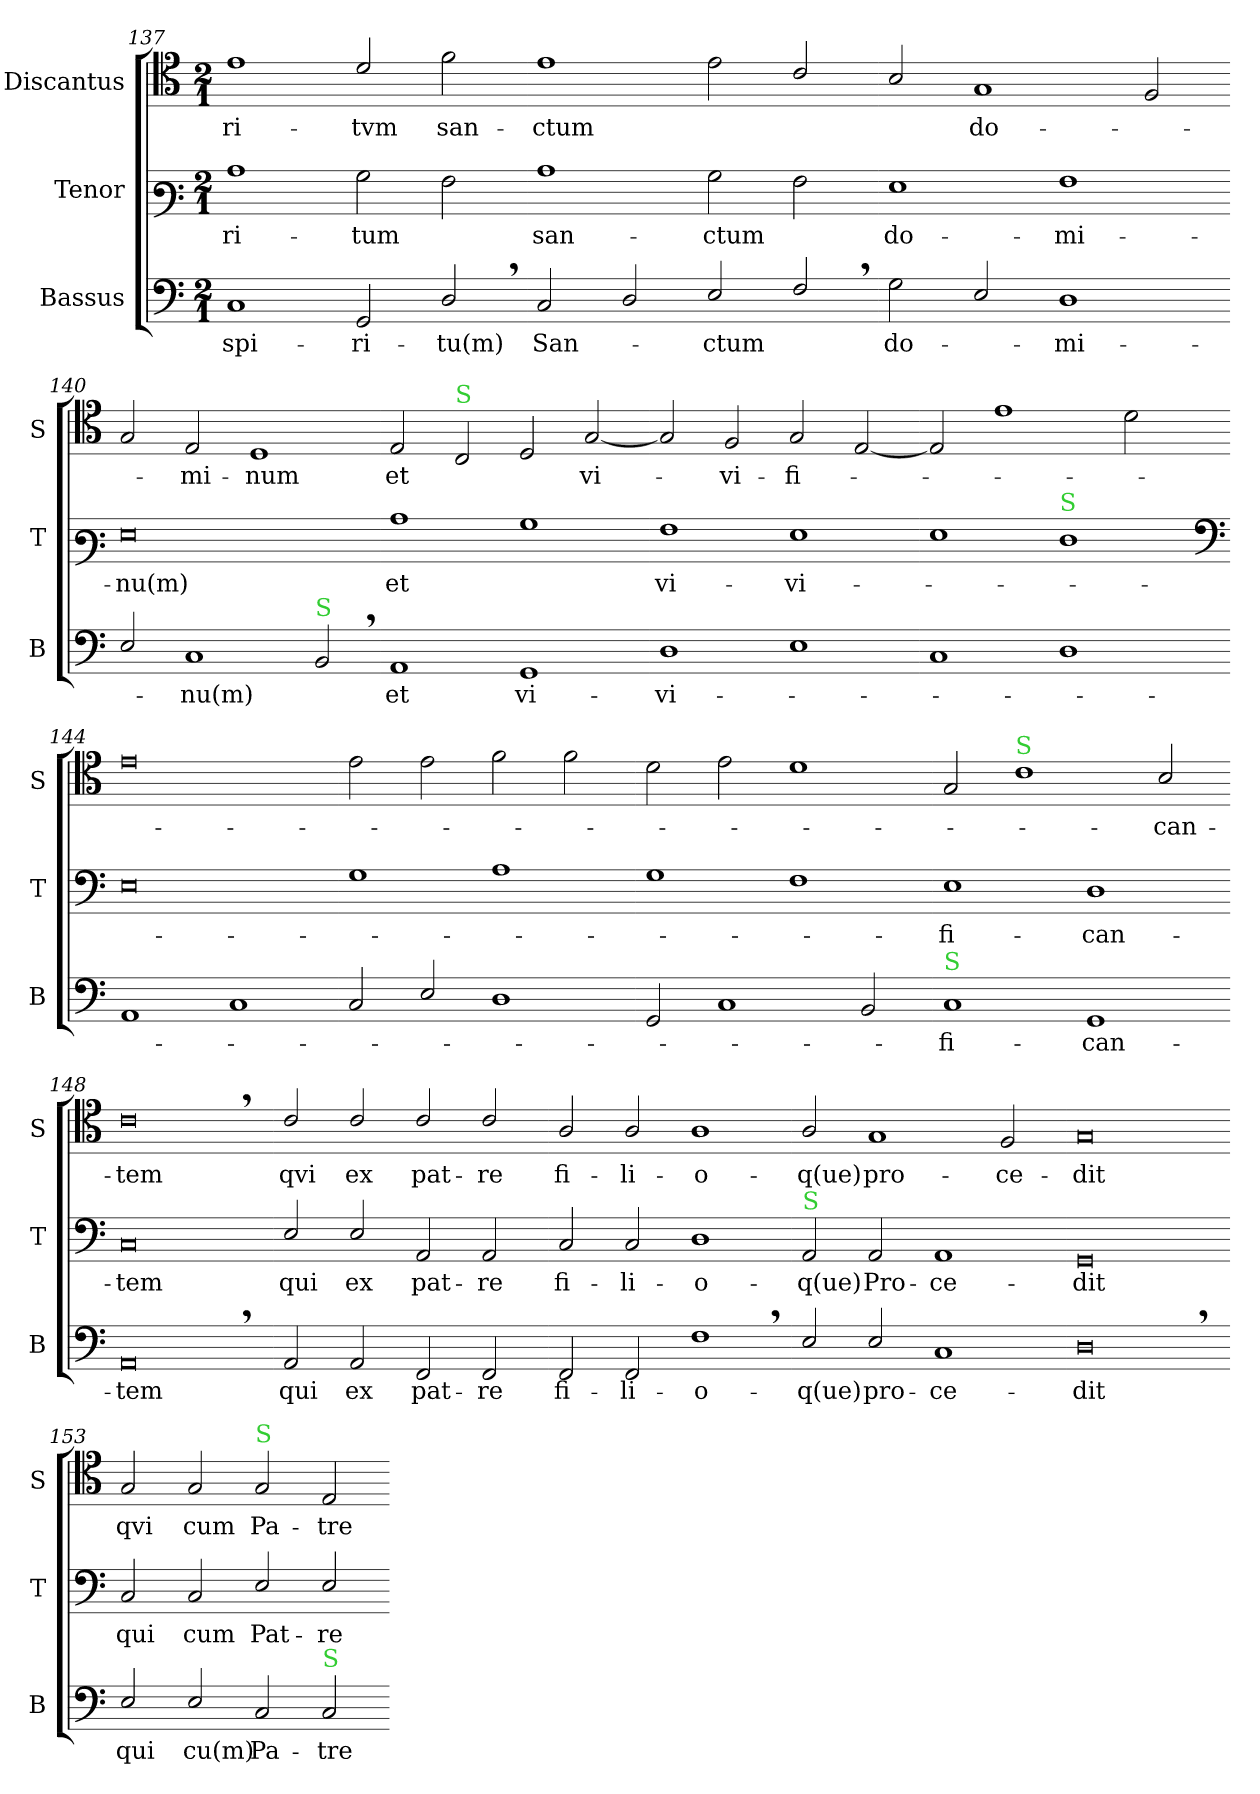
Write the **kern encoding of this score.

**kern	**text	**kern	**text	**kern	**text
*part3	*part3	*part2	*part2	*part1	*part1
*staff3	*staff3	*staff2	*staff2	*staff1	*staff1
*I"Bassus	*	*I"Tenor	*	*I"Discantus	*
*I'B	*	*I'T	*	*I'S	*
*clefF4	*	*clefF3	*	*clefC4	*
*k[]	*	*k[]	*	*k[]	*
*C:	*	*C:	*	*C:	*
*M2/1	*	*M2/1	*	*M2/1	*
=137	=137	=137	=137	=137	=137
1C	spi-	1c	-ri-	1e	-ri-
2GG/	-ri-	2B\	-tum	2d/	-tvm
2D,/	-tu(m)	2A\	.	2f\	san-
=138-	=138-	=138-	=138-	=138-	=138-
2C/	San-	1c	san-	1e	-ctum
2D/	.	.	.	.	.
2E/	-ctum	2B\	-ctum	2e\	.
2F,/	.	2A\	.	2c/	.
=139-	=139-	=139-	=139-	=139-	=139-
2G\	do-	1G	do-	2B/	.
2E/	.	.	.	1G	do-
1D	-mi-	1A	-mi-	.	.
.	.	.	.	2F/	.
=140-	=140-	=140-	=140-	=140-	=140-
2E/	.	0G	-nu(m)	2G/	.
1C	-nu(m)	.	.	2E/	-mi-
.	.	.	.	1D	-num
!LO:TX:a:color=limegreen:t=S	!	!	!	!	!
2BB,/	.	.	.	.	.
=141-	=141-	=141-	=141-	=141-	=141-
1AA	et	1c	et	2E/	et
!	!	!	!	!LO:TX:a:color=limegreen:t=S	!
.	.	.	.	2C/	.
1GG	vi-	1B	.	2D/	.
.	.	.	.	[2G/	vi-
=142-	=142-	=142-	=142-	=142-	=142-
1D	-vi-	1A	vi-	2G/]	.
.	.	.	.	2F/	-vi-
1E	.	1G	-vi-	2G/	-fi-
.	.	.	.	[2E/	.
=143-	=143-	=143-	=143-	=143-	=143-
1C	.	1G	.	2E/]	.
.	.	.	.	1e	.
!	!	!LO:TX:a:color=limegreen:t=S	!	!	!
1D	.	1F	.	.	.
.	.	.	.	2d\	.
=144-	=144-	=144-	=144-	=144-	=144-
*	*	*clefF4	*	*	*
1AA	.	0E	.	0e	.
1C	.	.	.	.	.
=145-	=145-	=145-	=145-	=145-	=145-
2C/	.	1G	.	2e\	.
2E/	.	.	.	2e\	.
1D	.	1A	.	2f\	.
.	.	.	.	2f\	.
=146-	=146-	=146-	=146-	=146-	=146-
2GG/	.	1G	.	2d\	.
1C	.	.	.	2e\	.
.	.	1F	.	1d	.
2BB/	.	.	.	.	.
=147-	=147-	=147-	=147-	=147-	=147-
!LO:TX:a:color=limegreen:t=S	!	!	!	!	!
1C	-fi-	1E	-fi-	2G/	.
!	!	!	!	!LO:TX:a:color=limegreen:t=S	!
.	.	.	.	1c	.
1GG	-can-	1D	-can-	.	.
.	.	.	.	2B/	-can-
=148-	=148-	=148-	=148-	=148-	=148-
0AA,	-tem	0C	-tem	0c,	-tem
=149-	=149-	=149-	=149-	=149-	=149-
2AA/	qui	2E/	qui	2c/	qvi
2AA/	ex	2E/	ex	2c/	ex
2FF/	pat-	2AA/	pat-	2c/	pat-
2FF/	-re	2AA/	-re	2c/	-re
=150-	=150-	=150-	=150-	=150-	=150-
2FF/	fi-	2C/	fi-	2A/	fi-
2FF/	-li-	2C/	-li-	2A/	-li-
1F,	-o-	1D	-o-	1A	-o-
=151-	=151-	=151-	=151-	=151-	=151-
!	!	!LO:TX:a:color=limegreen:t=S	!	!	!
2E/	-q(ue)	2AA/	-q(ue)	2A/	-q(ue)
2E/	pro-	2AA/	Pro-	1G	pro-
1C	-ce-	1AA	-ce-	.	.
.	.	.	.	2F/	-ce-
=152-	=152-	=152-	=152-	=152-	=152-
0D,	-dit	0GG	-dit	0G	-dit
=153-	=153-	=153-	=153-	=153-	=153-
2E/	qui	2C/	qui	2G/	qvi
2E/	cu(m)	2C/	cum	2G/	cum
!	!	!	!	!LO:TX:a:color=limegreen:t=S	!
2C/	Pa-	2E/	Pat-	2G/	Pa-
!LO:TX:a:color=limegreen:t=S	!	!	!	!	!
2C/	-tre	2E/	-re	2E/	-tre
=-	=-	=-	=-	=-	=-
*-	*-	*-	*-	*-	*-
